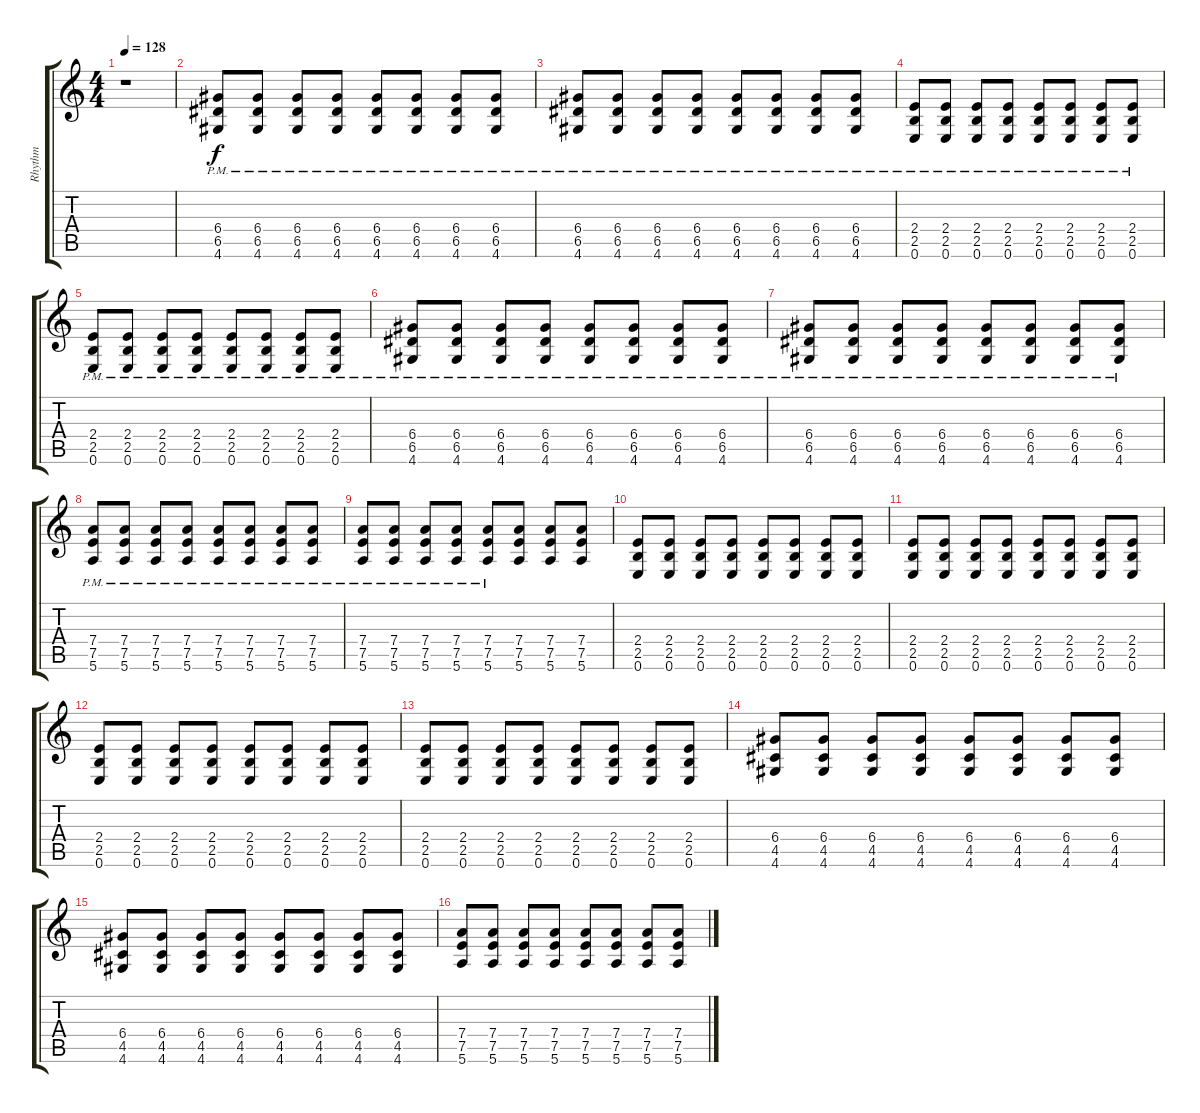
\track ("Rhythm" "Rhythm") {instrument overdrivenguitar}
\staff {score tabs}
\tuning (E4 B3 G3 D3 A2 E2) {hide}
\ts (4 4)
\tempo 128
\clef g2
\ks c
r.1{dy f} |
(6.4{pm} 6.5{pm} 4.6{pm}).8 (6.4{pm} 6.5{pm} 4.6{pm}).8 (6.4{pm} 6.5{pm} 4.6{pm}).8 (6.4{pm} 6.5{pm} 4.6{pm}).8 (6.4{pm} 6.5{pm} 4.6{pm}).8 (6.4{pm} 6.5{pm} 4.6{pm}).8 (6.4{pm} 6.5{pm} 4.6{pm}).8 (6.4{pm} 6.5{pm} 4.6{pm}).8 |
(6.4{pm} 6.5{pm} 4.6{pm}).8 (6.4{pm} 6.5{pm} 4.6{pm}).8 (6.4{pm} 6.5{pm} 4.6{pm}).8 (6.4{pm} 6.5{pm} 4.6{pm}).8 (6.4{pm} 6.5{pm} 4.6{pm}).8 (6.4{pm} 6.5{pm} 4.6{pm}).8 (6.4{pm} 6.5{pm} 4.6{pm}).8 (6.4{pm} 6.5{pm} 4.6{pm}).8 |
(2.4{pm} 2.5{pm} 0.6{pm}).8 (2.4{pm} 2.5{pm} 0.6{pm}).8 (2.4{pm} 2.5{pm} 0.6{pm}).8 (2.4{pm} 2.5{pm} 0.6{pm}).8 (2.4{pm} 2.5{pm} 0.6{pm}).8 (2.4{pm} 2.5{pm} 0.6{pm}).8 (2.4{pm} 2.5{pm} 0.6{pm}).8 (2.4{pm} 2.5{pm} 0.6{pm}).8 |
(2.4{pm} 2.5{pm} 0.6{pm}).8 (2.4{pm} 2.5{pm} 0.6{pm}).8 (2.4{pm} 2.5{pm} 0.6{pm}).8 (2.4{pm} 2.5{pm} 0.6{pm}).8 (2.4{pm} 2.5{pm} 0.6{pm}).8 (2.4{pm} 2.5{pm} 0.6{pm}).8 (2.4{pm} 2.5{pm} 0.6{pm}).8 (2.4{pm} 2.5{pm} 0.6{pm}).8 |
(6.4{pm} 6.5{pm} 4.6{pm}).8 (6.4{pm} 6.5{pm} 4.6{pm}).8 (6.4{pm} 6.5{pm} 4.6{pm}).8 (6.4{pm} 6.5{pm} 4.6{pm}).8 (6.4{pm} 6.5{pm} 4.6{pm}).8 (6.4{pm} 6.5{pm} 4.6{pm}).8 (6.4{pm} 6.5{pm} 4.6{pm}).8 (6.4{pm} 6.5{pm} 4.6{pm}).8 |
(6.4{pm} 6.5{pm} 4.6{pm}).8 (6.4{pm} 6.5{pm} 4.6{pm}).8 (6.4{pm} 6.5{pm} 4.6{pm}).8 (6.4{pm} 6.5{pm} 4.6{pm}).8 (6.4{pm} 6.5{pm} 4.6{pm}).8 (6.4{pm} 6.5{pm} 4.6{pm}).8 (6.4{pm} 6.5{pm} 4.6{pm}).8 (6.4{pm} 6.5{pm} 4.6{pm}).8 |
(7.4{pm} 7.5{pm} 5.6{pm}).8 (7.4{pm} 7.5{pm} 5.6{pm}).8 (7.4{pm} 7.5{pm} 5.6{pm}).8 (7.4{pm} 7.5{pm} 5.6{pm}).8 (7.4{pm} 7.5{pm} 5.6{pm}).8 (7.4{pm} 7.5{pm} 5.6{pm}).8 (7.4{pm} 7.5{pm} 5.6{pm}).8 (7.4{pm} 7.5{pm} 5.6{pm}).8 |
(7.4{pm} 7.5{pm} 5.6{pm}).8 (7.4{pm} 7.5{pm} 5.6{pm}).8 (7.4{pm} 7.5{pm} 5.6{pm}).8 (7.4{pm} 7.5{pm} 5.6{pm}).8 (7.4{pm} 7.5{pm} 5.6{pm}).8 (7.4 7.5 5.6).8 (7.4 7.5 5.6).8 (7.4 7.5 5.6).8 |
(2.4 2.5 0.6).8 (2.4 2.5 0.6).8 (2.4 2.5 0.6).8 (2.4 2.5 0.6).8 (2.4 2.5 0.6).8 (2.4 2.5 0.6).8 (2.4 2.5 0.6).8 (2.4 2.5 0.6).8 |
(2.4 2.5 0.6).8 (2.4 2.5 0.6).8 (2.4 2.5 0.6).8 (2.4 2.5 0.6).8 (2.4 2.5 0.6).8 (2.4 2.5 0.6).8 (2.4 2.5 0.6).8 (2.4 2.5 0.6).8 |
(2.4 2.5 0.6).8 (2.4 2.5 0.6).8 (2.4 2.5 0.6).8 (2.4 2.5 0.6).8 (2.4 2.5 0.6).8 (2.4 2.5 0.6).8 (2.4 2.5 0.6).8 (2.4 2.5 0.6).8 |
(2.4 2.5 0.6).8 (2.4 2.5 0.6).8 (2.4 2.5 0.6).8 (2.4 2.5 0.6).8 (2.4 2.5 0.6).8 (2.4 2.5 0.6).8 (2.4 2.5 0.6).8 (2.4 2.5 0.6).8 |
(6.4 4.5 4.6).8 (6.4 4.5 4.6).8 (6.4 4.5 4.6).8 (6.4 4.5 4.6).8 (6.4 4.5 4.6).8 (6.4 4.5 4.6).8 (6.4 4.5 4.6).8 (6.4 4.5 4.6).8 |
(6.4 4.5 4.6).8 (6.4 4.5 4.6).8 (6.4 4.5 4.6).8 (6.4 4.5 4.6).8 (6.4 4.5 4.6).8 (6.4 4.5 4.6).8 (6.4 4.5 4.6).8 (6.4 4.5 4.6).8 |
(7.4 7.5 5.6).8 (7.4 7.5 5.6).8 (7.4 7.5 5.6).8 (7.4 7.5 5.6).8 (7.4 7.5 5.6).8 (7.4 7.5 5.6).8 (7.4 7.5 5.6).8 (7.4 7.5 5.6).8
